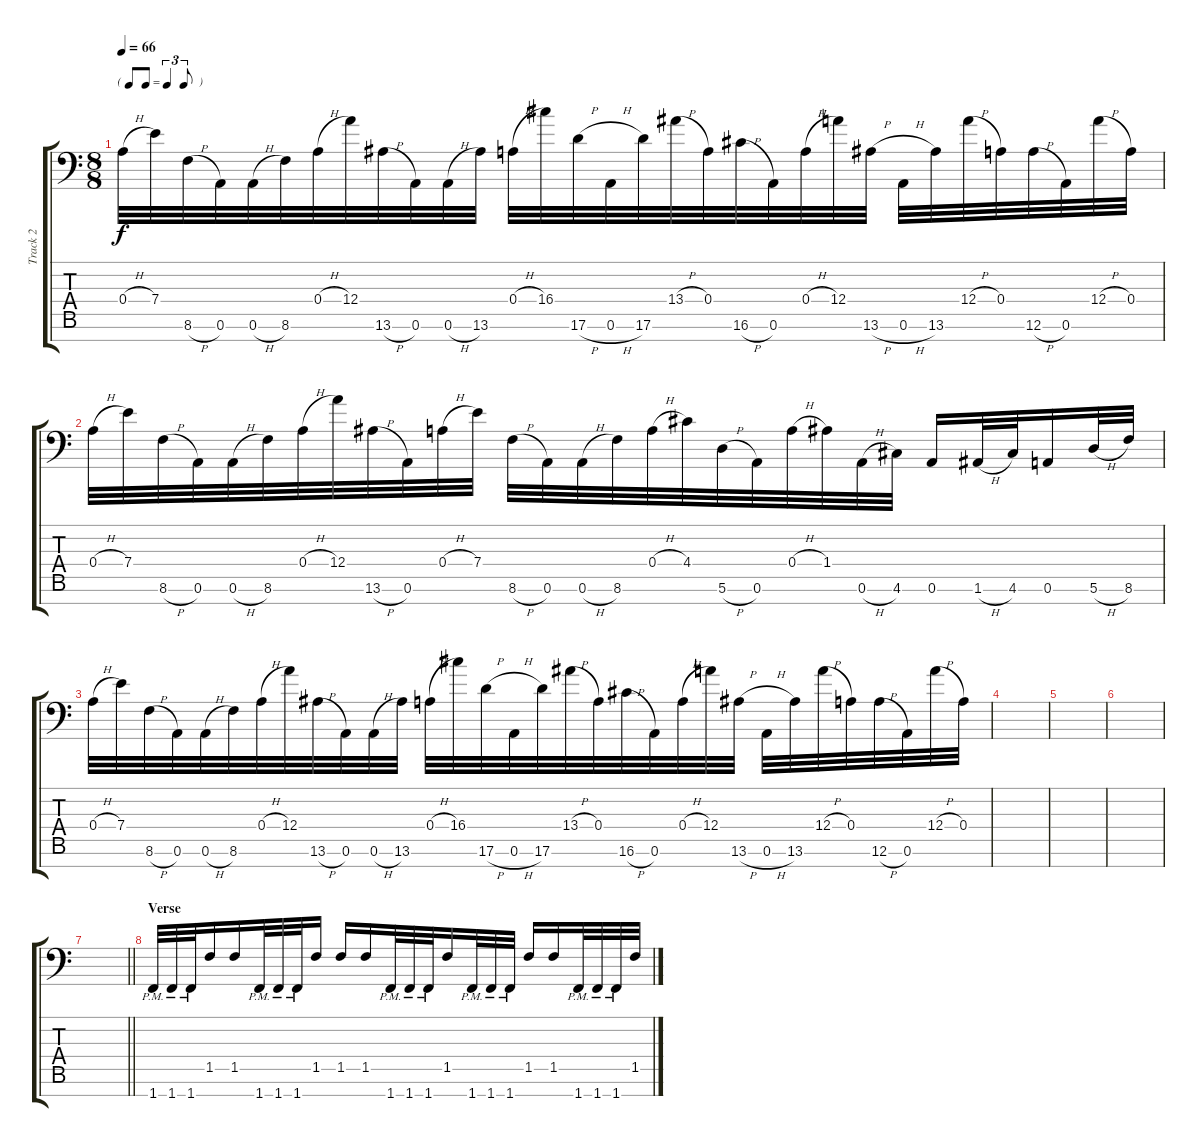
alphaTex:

\track ("Track 2" "Track 2") {instrument distortionguitar}
\staff {score tabs}
\tuning (B3 G3 D3 A2 E2 A1 E1) {hide}
\ts (8 8)
\tf triplet8th
\tempo 66
\clef f4
\ks aminor
0.4{h}.32{dy f} 7.4.32 8.6{h}.32 0.6.32 0.6{h}.32 8.6.32 0.4{h}.32 12.4.32 13.6{h}.32 0.6.32 0.6{h}.32 13.6.32 0.4{h}.32 16.4.32 17.6{h}.32 0.6{h}.32 17.6.32 13.4{h}.32 0.4.32 16.6{h}.32 0.6.32 0.4{h}.32 12.4.32 13.6{h}.32 0.6{h}.32 13.6.32 12.4{h}.32 0.4.32 12.6{h}.32 0.6.32 12.4{h}.32 0.4.32 |
0.4{h}.32 7.4.32 8.6{h}.32 0.6.32 0.6{h}.32 8.6.32 0.4{h}.32 12.4.32 13.6{h}.32 0.6.32 0.4{h}.32 7.4.32 8.6{h}.32 0.6.32 0.6{h}.32 8.6.32 0.4{h}.32 4.4.32 5.6{h}.32 0.6.32 0.4{h}.32 1.4.32 0.6{h}.32 4.6.32 0.6.16 1.6{h}.32 4.6.32 0.6.16 5.6{h}.32 8.6.32 |
0.4{h}.32 7.4.32 8.6{h}.32 0.6.32 0.6{h}.32 8.6.32 0.4{h}.32 12.4.32 13.6{h}.32 0.6.32 0.6{h}.32 13.6.32 0.4{h}.32 16.4.32 17.6{h}.32 0.6{h}.32 17.6.32 13.4{h}.32 0.4.32 16.6{h}.32 0.6.32 0.4{h}.32 12.4.32 13.6{h}.32 0.6{h}.32 13.6.32 12.4{h}.32 0.4.32 12.6{h}.32 0.6.32 12.4{h}.32 0.4.32 |
|
|
|
\barLineRight lightlight
|
\section ("" "Verse")
1.7{pm}.32 1.7{pm}.32 1.7{pm}.32 1.5.16 1.5.16 1.7{pm}.32 1.7{pm}.32 1.7{pm}.32 1.5.16 1.5.16 1.5.16 1.7{pm}.32 1.7{pm}.32 1.7{pm}.32 1.5.16 1.7{pm}.32 1.7{pm}.32 1.7{pm}.32 1.5.16 1.5.16 1.7{pm}.32 1.7{pm}.32 1.7{pm}.32 1.5.32
